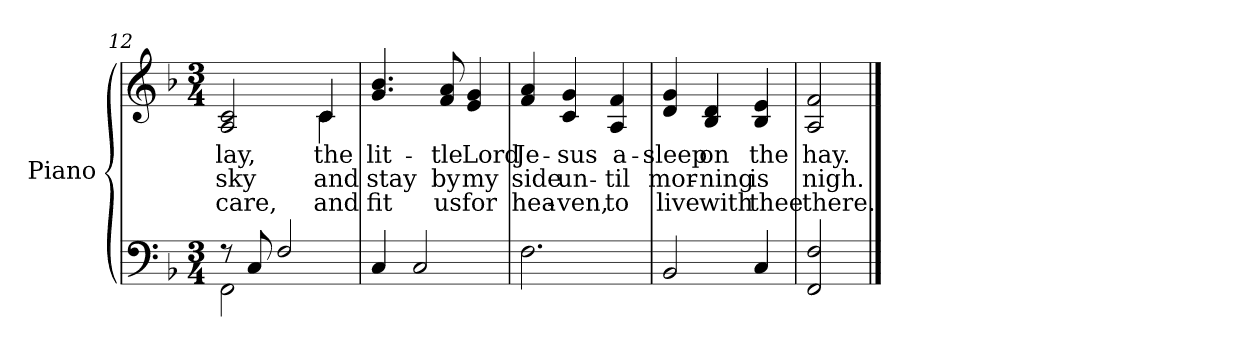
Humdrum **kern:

**kern	**kern	**text	**text	**text
*part2	*part1	*part1	*part1	*part1
*staff2	*staff1	*staff1	*staff1	*staff1
*I"Piano	*I"Piano	*	*	*
*I'Pno.	*I'Pno.	*	*	*
*clefF4	*clefG2	*	*	*
*k[b-]	*k[b-]	*	*	*
*F:	*F:	*	*	*
*M3/4	*M3/4	*	*	*
=12	=12	=12	=12	=12
*^	*	*	*	*
!	!	!	!LO:LY:b:color=#000000	!LO:LY:b:color=#000000	!LO:LY:b:color=#000000
*	*	*^	*	*	*
8r	2FFi\	2Ai/ 2ci	2ryy	lay,	sky	care,
8Ci/	.	.	.	.	.	.
2Fi/	.	.	.	.	.	.
!	!	!	!	!LO:LY:b:color=#000000	!LO:LY:b:color=#000000	!LO:LY:b:color=#000000
.	4ryy	4ci/	4ci\	the	and	and
*v	*v	*	*	*	*	*
*	*v	*v	*	*	*
!!LO:LB:g=z
=13	=13	=13	=13	=13
*^	*^	*	*	*
!	!	!	!	!LO:LY:b:color=#000000	!LO:LY:b:color=#000000	!LO:LY:b:color=#000000
*v	*v	*	*	*	*	*
*	*v	*v	*	*	*
4Ci/	4.gi/ 4.b-i	lit-	stay	fit
2Ci/	.	.	.	.
!	!	!LO:LY:b:color=#000000	!LO:LY:b:color=#000000	!LO:LY:b:color=#000000
.	8fi/ 8ai	-tle	by	us
!	!	!LO:LY:b:color=#000000	!LO:LY:b:color=#000000	!LO:LY:b:color=#000000
.	4ei/ 4gi	Lord	my	for
=14	=14	=14	=14	=14
!	!	!LO:LY:b:color=#000000	!LO:LY:b:color=#000000	!LO:LY:b:color=#000000
2.Fi\	4fi/ 4ai	Je-	side	hea-
!	!	!LO:LY:b:color=#000000	!LO:LY:b:color=#000000	!LO:LY:b:color=#000000
.	4ci/ 4gi	-sus	un-	-ven,
!	!	!LO:LY:b:color=#000000	!LO:LY:b:color=#000000	!LO:LY:b:color=#000000
.	4Ai/ 4fi	a-	-til	to
=15	=15	=15	=15	=15
!	!	!LO:LY:b:color=#000000	!LO:LY:b:color=#000000	!LO:LY:b:color=#000000
2BB-i/	4di/ 4gi	-sleep	mor-	live
!	!	!LO:LY:b:color=#000000	!LO:LY:b:color=#000000	!LO:LY:b:color=#000000
.	4B-i/ 4di	on	-ning	with
!	!	!LO:LY:b:color=#000000	!LO:LY:b:color=#000000	!LO:LY:b:color=#000000
4Ci/	4B-i/ 4ei	the	is	thee
=16	=16	=16	=16	=16
!	!	!LO:LY:b:color=#000000	!LO:LY:b:color=#000000	!LO:LY:b:color=#000000
2FFi/ 2Fi	2Ai/ 2fi	hay.	nigh.	there.
==	==	==	==	==
*-	*-	*-	*-	*-
